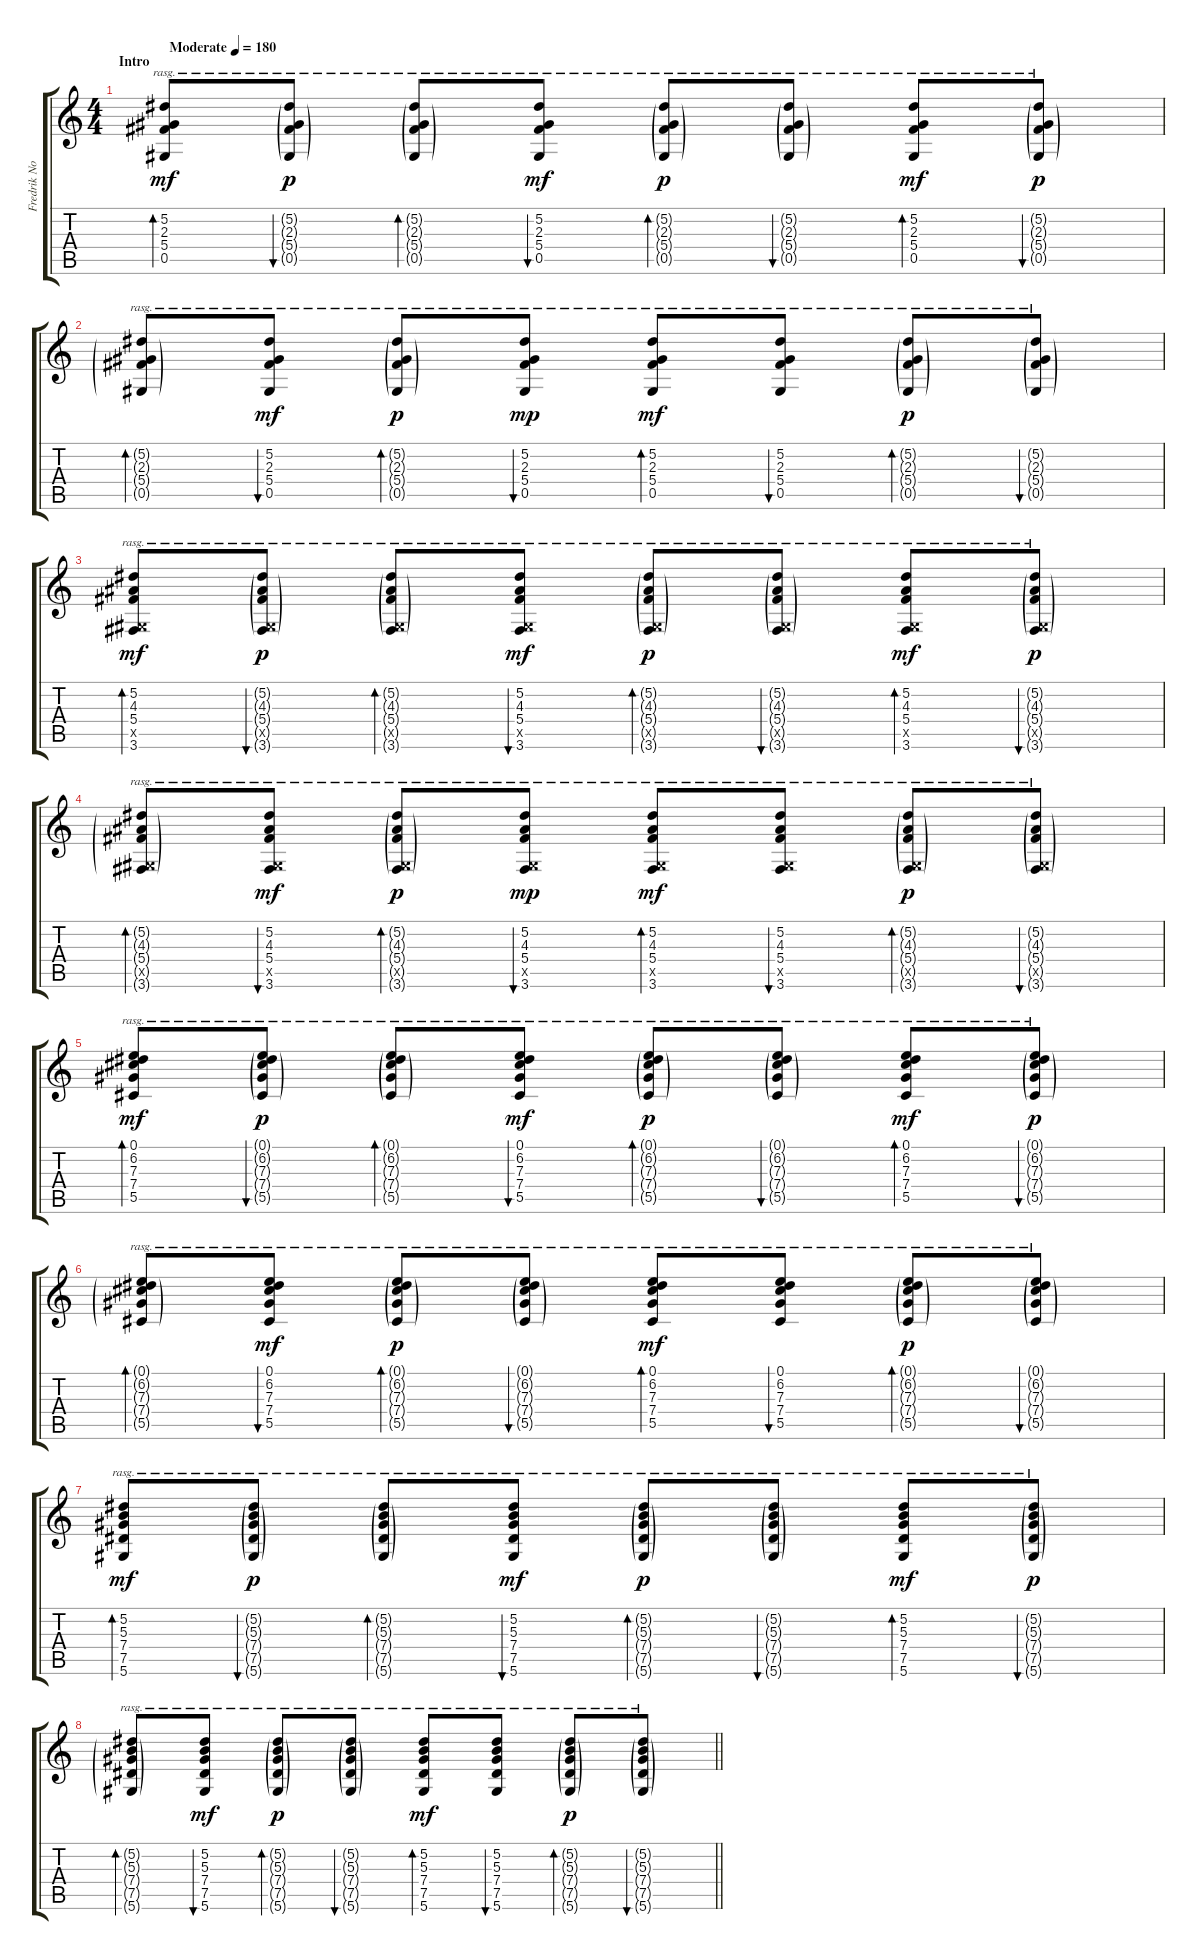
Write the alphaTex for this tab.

\track ("Fredrik Norrman" "Fredrik No") {instrument electricguitarjazz}
\staff {score tabs}
\tuning (Eb4 Bb3 Gb3 Db3 Ab2 Eb2) {hide}
\ts (4 4)
\section ("" "Intro")
\tempo (180 "Moderate")
\clef g2
\ks c
(5.2 2.3 5.4 0.5).8{bd 30 rasg ii dy mf instrument electricguitarjazz} (5.2{g} 2.3{g} 5.4{g} 0.5{g}).8{bu 30 rasg ii dy p} (5.2{g} 2.3{g} 5.4{g} 0.5{g}).8{bd 30 rasg ii} (5.2 2.3 5.4 0.5).8{bu 30 rasg ii dy mf} (5.2{g} 2.3{g} 5.4{g} 0.5{g}).8{bd 30 rasg ii dy p} (5.2{g} 2.3{g} 5.4{g} 0.5{g}).8{bu 30 rasg ii} (5.2 2.3 5.4 0.5).8{bd 30 rasg ii dy mf} (5.2{g} 2.3{g} 5.4{g} 0.5{g}).8{bu 30 rasg ii dy p} |
(5.2{g} 2.3{g} 5.4{g} 0.5{g}).8{bd 30 rasg ii} (5.2 2.3 5.4 0.5).8{bu 30 rasg ii dy mf} (5.2{g} 2.3{g} 5.4{g} 0.5{g}).8{bd 30 rasg ii dy p} (5.2 2.3 5.4 0.5).8{bu 30 rasg ii dy mp} (5.2 2.3 5.4 0.5).8{bd 30 rasg ii dy mf} (5.2 2.3 5.4 0.5).8{bu 30 rasg ii} (5.2{g} 2.3{g} 5.4{g} 0.5{g}).8{bd 30 rasg ii dy p} (5.2{g} 2.3{g} 5.4{g} 0.5{g}).8{bu 30 rasg ii} |
(5.2 4.3 5.4 0.5{x} 3.6).8{bd 30 rasg ii dy mf} (5.2{g} 4.3{g} 5.4{g} 0.5{g x} 3.6{g}).8{bu 30 rasg ii dy p} (5.2{g} 4.3{g} 5.4{g} 0.5{g x} 3.6{g}).8{bd 30 rasg ii} (5.2 4.3 5.4 0.5{x} 3.6).8{bu 30 rasg ii dy mf} (5.2{g} 4.3{g} 5.4{g} 0.5{g x} 3.6{g}).8{bd 30 rasg ii dy p} (5.2{g} 4.3{g} 5.4{g} 0.5{g x} 3.6{g}).8{bu 30 rasg ii} (5.2 4.3 5.4 0.5{x} 3.6).8{bd 30 rasg ii dy mf} (5.2{g} 4.3{g} 5.4{g} 0.5{g x} 3.6{g}).8{bu 30 rasg ii dy p} |
(5.2{g} 4.3{g} 5.4{g} 0.5{g x} 3.6{g}).8{bd 30 rasg ii} (5.2 4.3 5.4 0.5{x} 3.6).8{bu 30 rasg ii dy mf} (5.2{g} 4.3{g} 5.4{g} 0.5{g x} 3.6{g}).8{bd 30 rasg ii dy p} (5.2 4.3 5.4 0.5{x} 3.6).8{bu 30 rasg ii dy mp} (5.2 4.3 5.4 0.5{x} 3.6).8{bd 30 rasg ii dy mf} (5.2 4.3 5.4 0.5{x} 3.6).8{bu 30 rasg ii} (5.2{g} 4.3{g} 5.4{g} 0.5{g x} 3.6{g}).8{bd 30 rasg ii dy p} (5.2{g} 4.3{g} 5.4{g} 0.5{g x} 3.6{g}).8{bu 30 rasg ii} |
(0.1 6.2 7.3 7.4 5.5).8{bd 30 rasg ii dy mf} (0.1{g} 6.2{g} 7.3{g} 7.4{g} 5.5{g}).8{bu 30 rasg ii dy p} (0.1{g} 6.2{g} 7.3{g} 7.4{g} 5.5{g}).8{bd 30 rasg ii} (0.1 6.2 7.3 7.4 5.5).8{bu 30 rasg ii dy mf} (0.1{g} 6.2{g} 7.3{g} 7.4{g} 5.5{g}).8{bd 30 rasg ii dy p} (0.1{g} 6.2{g} 7.3{g} 7.4{g} 5.5{g}).8{bu 30 rasg ii} (0.1 6.2 7.3 7.4 5.5).8{bd 30 rasg ii dy mf} (0.1{g} 6.2{g} 7.3{g} 7.4{g} 5.5{g}).8{bu 30 rasg ii dy p} |
(0.1{g} 6.2{g} 7.3{g} 7.4{g} 5.5{g}).8{bd 30 rasg ii} (0.1 6.2 7.3 7.4 5.5).8{bu 30 rasg ii dy mf} (0.1{g} 6.2{g} 7.3{g} 7.4{g} 5.5{g}).8{bd 30 rasg ii dy p} (0.1{g} 6.2{g} 7.3{g} 7.4{g} 5.5{g}).8{bu 30 rasg ii} (0.1 6.2 7.3 7.4 5.5).8{bd 30 rasg ii dy mf} (0.1 6.2 7.3 7.4 5.5).8{bu 30 rasg ii} (0.1{g} 6.2{g} 7.3{g} 7.4{g} 5.5{g}).8{bd 30 rasg ii dy p} (0.1{g} 6.2{g} 7.3{g} 7.4{g} 5.5{g}).8{bu 30 rasg ii} |
(5.2 5.3 7.4 7.5 5.6).8{bd 30 rasg ii dy mf} (5.2{g} 5.3{g} 7.4{g} 7.5{g} 5.6{g}).8{bu 30 rasg ii dy p} (5.2{g} 5.3{g} 7.4{g} 7.5{g} 5.6{g}).8{bd 30 rasg ii} (5.2 5.3 7.4 7.5 5.6).8{bu 30 rasg ii dy mf} (5.2{g} 5.3{g} 7.4{g} 7.5{g} 5.6{g}).8{bd 30 rasg ii dy p} (5.2{g} 5.3{g} 7.4{g} 7.5{g} 5.6{g}).8{bu 30 rasg ii} (5.2 5.3 7.4 7.5 5.6).8{bd 30 rasg ii dy mf} (5.2{g} 5.3{g} 7.4{g} 7.5{g} 5.6{g}).8{bu 30 rasg ii dy p} |
\barLineRight lightlight
(5.2{g} 5.3{g} 7.4{g} 7.5{g} 5.6{g}).8{bd 30 rasg ii} (5.2 5.3 7.4 7.5 5.6).8{bu 30 rasg ii dy mf} (5.2{g} 5.3{g} 7.4{g} 7.5{g} 5.6{g}).8{bd 30 rasg ii dy p} (5.2{g} 5.3{g} 7.4{g} 7.5{g} 5.6{g}).8{bu 30 rasg ii} (5.2 5.3 7.4 7.5 5.6).8{bd 30 rasg ii dy mf} (5.2 5.3 7.4 7.5 5.6).8{bu 30 rasg ii} (5.2{g} 5.3{g} 7.4{g} 7.5{g} 5.6{g}).8{bd 30 rasg ii dy p} (5.2{g} 5.3{g} 7.4{g} 7.5{g} 5.6{g}).8{bu 30 rasg ii}
